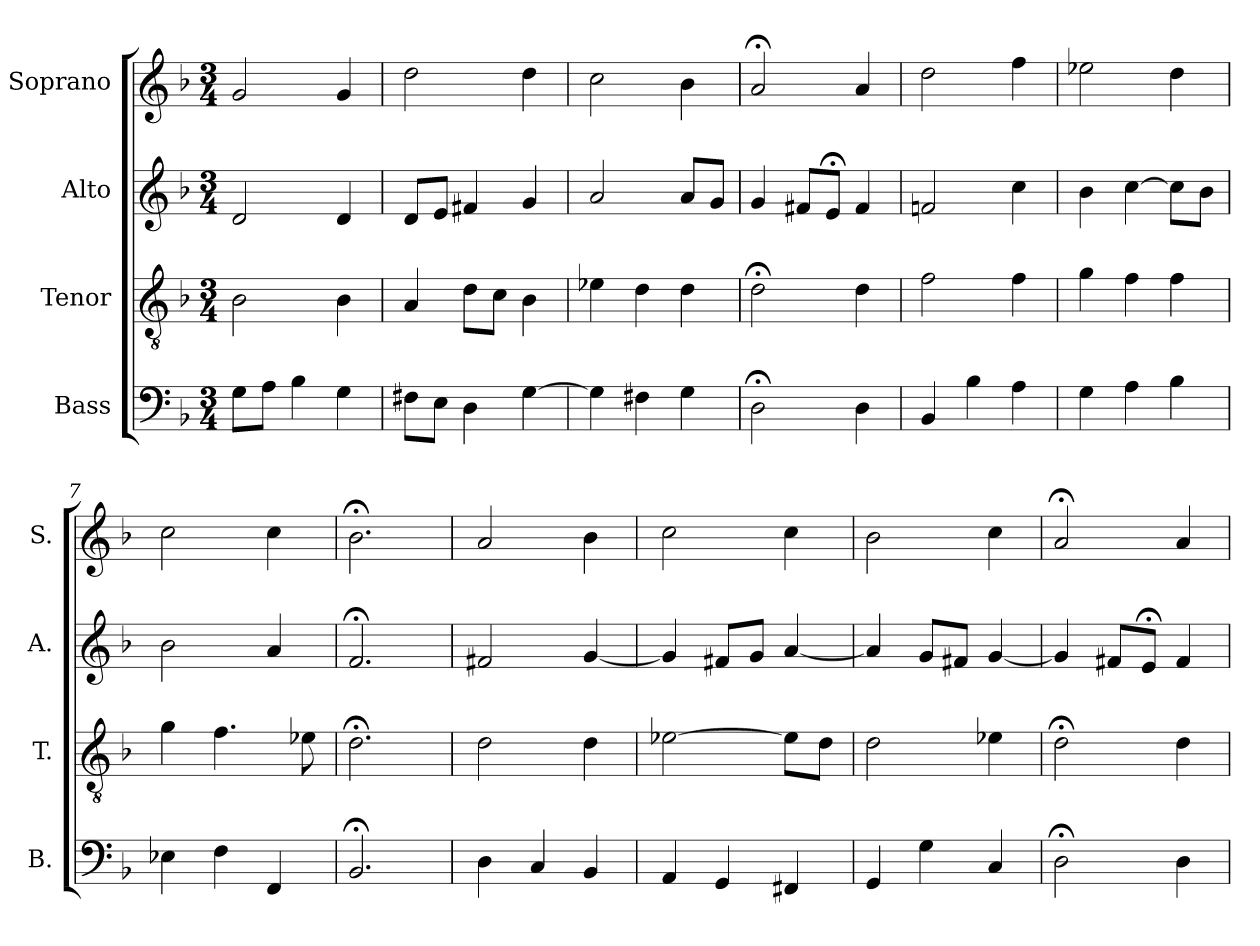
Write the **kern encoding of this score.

**kern	**kern	**kern	**kern
*part4	*part3	*part2	*part1
*staff4	*staff3	*staff2	*staff1
*I"Bass	*I"Tenor	*I"Alto	*I"Soprano
*I'B.	*I'T.	*I'A.	*I'S.
*clefF4	*clefGv2	*clefG2	*clefG2
*	*ITrd7c12	*	*
*k[b-]	*k[b-]	*k[b-]	*k[b-]
*F:	*F:	*F:	*F:
*M3/4	*M3/4	*M3/4	*M3/4
=1	=1	=1	=1
8G\L	2BB-\	2d/	2g/
8A\J	.	.	.
4B-\	.	.	.
4G\	4BB-\	4d/	4g/
=2	=2	=2	=2
8F#X\L	4AA/	8d/L	2dd\
8E\J	.	8e/J	.
4D\	8D\L	4f#X/	.
.	8C\J	.	.
[4G\	4BB-\	4g/	4dd\
=3	=3	=3	=3
4G\]	4E-X\	2a/	2cc\
4F#X\	4D\	.	.
4G\	4D\	8a/L	4b-\
.	.	8g/J	.
=4	=4	=4	=4
2D;<\	2D;<\	4g/	2a;</
.	.	8f#X/L	.
.	.	8e;</J	.
4D\	4D\	4f#/	4a/
=5	=5	=5	=5
4BB-/	2F\	2fn/	2dd\
4B-\	.	.	.
4A\	4F\	4cc\	4ff\
=6	=6	=6	=6
4G\	4G\	4b-\	2ee-X\
4A\	4F\	[4cc\	.
4B-\	4F\	8cc\L]	4dd\
.	.	8b-\J	.
!!LO:LB:g=z
=7	=7	=7	=7
4E-X\	4G\	2b-\	2cc\
4F\	4.F\	.	.
4FF/	.	4a/	4cc\
.	8E-X\	.	.
=8	=8	=8	=8
2.BB-;</	2.D;<\	2.f;</	2.b-;<\
=9	=9	=9	=9
4D\	2D\	2f#X/	2a/
4C/	.	.	.
4BB-/	4D\	[4g/	4b-\
=10	=10	=10	=10
4AA/	[2E-X\	4g/]	2cc\
4GG/	.	8f#X/L	.
.	.	8g/J	.
4FF#X/	8E-\L]	[4a/	4cc\
.	8D\J	.	.
=11	=11	=11	=11
4GG/	2D\	4a/]	2b-\
4G\	.	8g/L	.
.	.	8f#X/J	.
4C/	4E-X\	[4g/	4cc\
=12	=12	=12	=12
2D;<\	2D;<\	4g/]	2a;</
.	.	8f#X/L	.
.	.	8e;</J	.
4D\	4D\	4f#/	4a/
=	=	=	=
*-	*-	*-	*-
